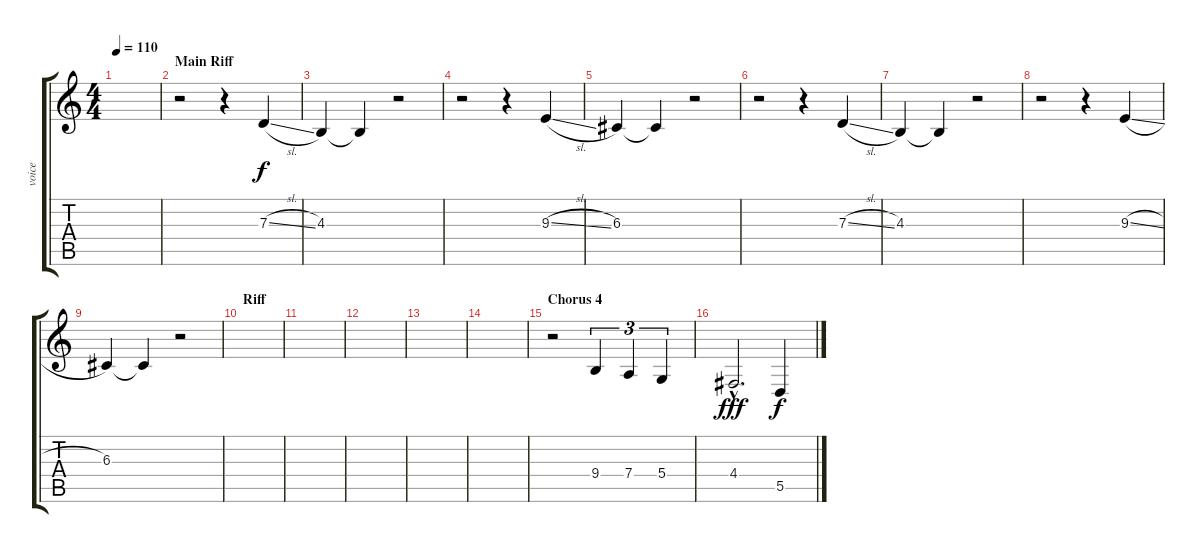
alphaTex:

\track ("voice " "voice ") {instrument lead2sawtooth}
\staff {score tabs}
\tuning (E4 B3 G3 D3 A2 E2) {hide}
\ts (4 4)
\tempo 110
\clef g2
\ks c
|
\section ("" "Main Riff")
r.2 r.4 7.3{sl}.4{dy f} |
4.3.4 4.3{t}.4 r.2 |
r.2 r.4 9.3{sl}.4 |
6.3.4 6.3{t}.4 r.2 |
r.2 r.4 7.3{sl}.4 |
4.3.4 4.3{t}.4 r.2 |
r.2 r.4 9.3{sl}.4 |
6.3.4 6.3{t}.4 r.2 |
\section ("" "Riff")
|
|
|
|
|
\section ("" "Chorus 4")
r.2 9.4.4{tu (3 2)} 7.4.4{tu (3 2)} 5.4.4{tu (3 2)} |
4.4{hac}.2{d dy fff} 5.5.4{dy f}
